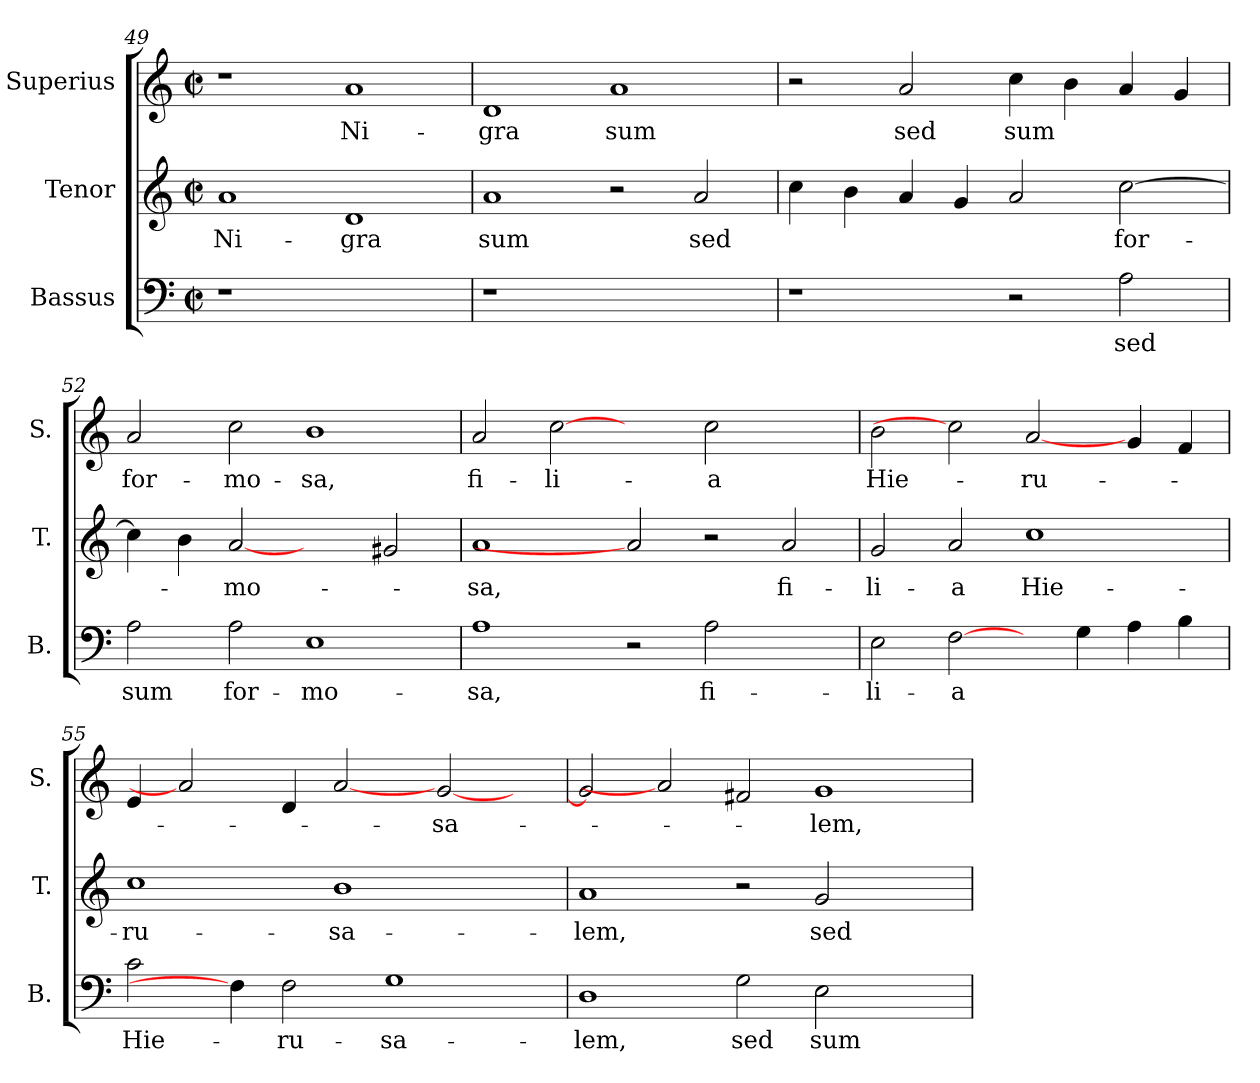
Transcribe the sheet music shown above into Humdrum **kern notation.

**kern	**text	**kern	**text	**kern	**text
*part3	*part3	*part2	*part2	*part1	*part1
*staff3	*staff3	*staff2	*staff2	*staff1	*staff1
*I"Bassus	*	*I"Tenor	*	*I"Superius	*
*I'B.	*	*I'T.	*	*I'S.	*
!!LO:LB:g=z
*clefF4	*	*clefG2	*	*clefG2	*
*k[]	*	*k[]	*	*k[]	*
*C:	*	*C:	*	*C:	*
*M2/2	*	*M2/2	*	*M2/2	*
*met(c|)	*	*met(c|)	*	*met(c|)	*
=49	=49	=49	=49	=49	=49
!LO:N:vis=1	!	!	!	!	!
!	!	!	!LO:LY:b:color=#000000	!	!
1r	.	1ai	Ni-	1r	.
!	!	!	!LO:LY:b:color=#000000	!	!
!	!	!	!	!	!LO:LY:b:color=#000000
1ryy	.	1di	-gra	1ai	Ni-
=50	=50	=50	=50	=50	=50
!LO:N:vis=1	!	!	!	!	!
!	!	!	!LO:LY:b:color=#000000	!	!
!	!	!	!	!	!LO:LY:b:color=#000000
1r	.	1ai	sum	1di	-gra
!	!	!	!	!	!LO:LY:b:color=#000000
1ryy	.	2r	.	1ai	sum
!	!	!	!LO:LY:b:color=#000000	!	!
.	.	2ai/	sed	.	.
=51	=51	=51	=51	=51	=51
1r	.	4cci\	.	2r	.
.	.	4bi\	.	.	.
!	!	!	!	!	!LO:LY:b:color=#000000
.	.	4ai/	.	2ai/	sed
.	.	4gi/	.	.	.
!	!	!	!	!	!LO:LY:b:color=#000000
2r	.	2ai/	.	4cci\	sum
.	.	.	.	4bi\	.
!	!LO:LY:b:color=#000000	!	!	!	!
!	!	!	!LO:LY:b:color=#000000	!	!
2Ai\	sed	[>2cci\	for-	4ai/	.
.	.	.	.	4gi/	.
=52	=52	=52	=52	=52	=52
!	!LO:LY:b:color=#000000	!	!	!	!
!	!	!	!	!	!LO:LY:b:color=#000000
2Ai\	sum	4cci\]	.	2ai/	for-
.	.	4bi\	.	.	.
!	!LO:LY:b:color=#000000	!	!	!	!
!	!	!	!LO:LY:b:color=#000000	!	!
!	!	!	!	!	!LO:LY:b:color=#000000
2Ai\	for-	[2ai	-mo-	2cci\	-mo-
!	!LO:LY:b:color=#000000	!	!	!	!
!	!	!	!	!	!LO:LY:b:color=#000000
1Ei	-mo-	2ryy	.	1bi	-sa,
.	.	2g#Xi/	.	.	.
=53	=53	=53	=53	=53	=53
!	!LO:LY:b:color=#000000	!	!	!	!
!	!	!	!LO:LY:b:color=#000000	!	!
!	!	!	!	!	!LO:LY:b:color=#000000
1Ai	-sa,	1ai	-sa,	2ai/	fi-
!	!	!	!	!	!LO:LY:b:color=#000000
.	.	.	.	[2cci	-li-
2r	.	2ai]	.	2ryy	.
!	!LO:LY:b:color=#000000	!	!	!	!
!	!	!	!	!	!LO:LY:b:color=#000000
2Ai\	fi-	2r	.	2cci\	-a
!	!	!	!LO:LY:b:color=#000000	!	!
2ryy	.	2ai/	fi-	2ryy	.
!!LO:LB:g=z
=54	=54	=54	=54	=54	=54
!	!LO:LY:b:color=#000000	!	!	!	!
!	!	!	!LO:LY:b:color=#000000	!	!
!	!	!	!	!	!LO:LY:b:color=#000000
2Ei\	-li-	2gi/	-li-	2bi\	Hie-
!	!LO:LY:b:color=#000000	!	!	!	!
!	!	!	!LO:LY:b:color=#000000	!	!
[2Fi\	-a	2ai/	-a	2cci]	.
!	!	!	!LO:LY:b:color=#000000	!	!
!	!	!	!	!	!LO:LY:b:color=#000000
4ryy	.	1cci	Hie-	[2ai	-ru-
4Gi\	.	.	.	.	.
4Ai\	.	.	.	4gi/	.
4Bi\	.	.	.	4fi/	.
=55	=55	=55	=55	=55	=55
!	!LO:LY:b:color=#000000	!	!	!	!
!	!	!	!LO:LY:b:color=#000000	!	!
2ci\	Hie-	1cci	-ru-	4ei/	.
.	.	.	.	2ai]	.
4Fi\]	.	.	.	.	.
!	!LO:LY:b:color=#000000	!	!	!	!
2Fi\	-ru-	.	.	4di/	.
!	!	!	!LO:LY:b:color=#000000	!	!
.	.	1bi	-sa-	[2ai	.
!	!LO:LY:b:color=#000000	!	!	!	!
1Gi	-sa-	.	.	.	.
!	!	!	!	!	!LO:LY:b:color=#000000
.	.	.	.	[<2gi/	-sa-
.	.	4ryy	.	4ryy	.
=56	=56	=56	=56	=56	=56
!	!LO:LY:b:color=#000000	!	!	!	!
!	!	!	!LO:LY:b:color=#000000	!	!
1Di	-lem,	1ai	-lem,	2gi/]	.
.	.	.	.	2ai]	.
!	!LO:LY:b:color=#000000	!	!	!	!
2Gi\	sed	2r	.	2f#Xi/	.
!	!LO:LY:b:color=#000000	!	!	!	!
!	!	!	!LO:LY:b:color=#000000	!	!
!	!	!	!	!	!LO:LY:b:color=#000000
2Ei\	sum	2gi/	sed	1gi	-lem,
2ryy	.	2ryy	.	.	.
=	=	=	=	=	=
*-	*-	*-	*-	*-	*-
